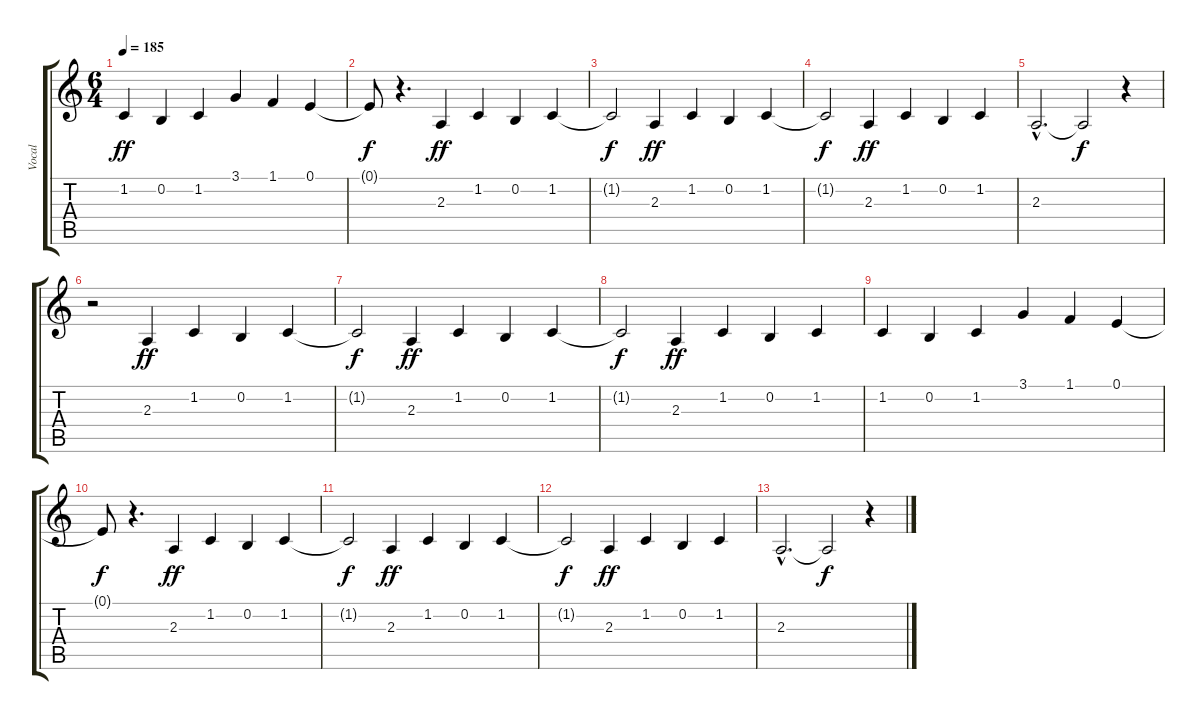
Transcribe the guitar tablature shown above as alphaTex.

\track ("Vocal" "Vocal") {instrument lead3calliope}
\staff {score tabs}
\tuning (E4 B3 G3 D3 A2 E2) {hide}
\ts (6 4)
\tempo 185
\clef g2
\ks c
1.2.4{dy ff} 0.2.4 1.2.4 3.1.4 1.1.4 0.1.4 |
0.1{t}.8{dy f} r.4{d} 2.3.4{dy ff} 1.2.4 0.2.4 1.2.4 |
1.2{t}.2{dy f} 2.3.4{dy ff} 1.2.4 0.2.4 1.2.4 |
1.2{t}.2{dy f} 2.3.4{dy ff} 1.2.4 0.2.4 1.2.4 |
2.3{hac}.2{d} 2.3{t}.2{dy f} r.4 |
r.2 2.3.4{dy ff} 1.2.4 0.2.4 1.2.4 |
1.2{t}.2{dy f} 2.3.4{dy ff} 1.2.4 0.2.4 1.2.4 |
1.2{t}.2{dy f} 2.3.4{dy ff} 1.2.4 0.2.4 1.2.4 |
1.2.4 0.2.4 1.2.4 3.1.4 1.1.4 0.1.4 |
0.1{t}.8{dy f} r.4{d} 2.3.4{dy ff} 1.2.4 0.2.4 1.2.4 |
1.2{t}.2{dy f} 2.3.4{dy ff} 1.2.4 0.2.4 1.2.4 |
1.2{t}.2{dy f} 2.3.4{dy ff} 1.2.4 0.2.4 1.2.4 |
2.3{hac}.2{d} 2.3{t}.2{dy f} r.4
